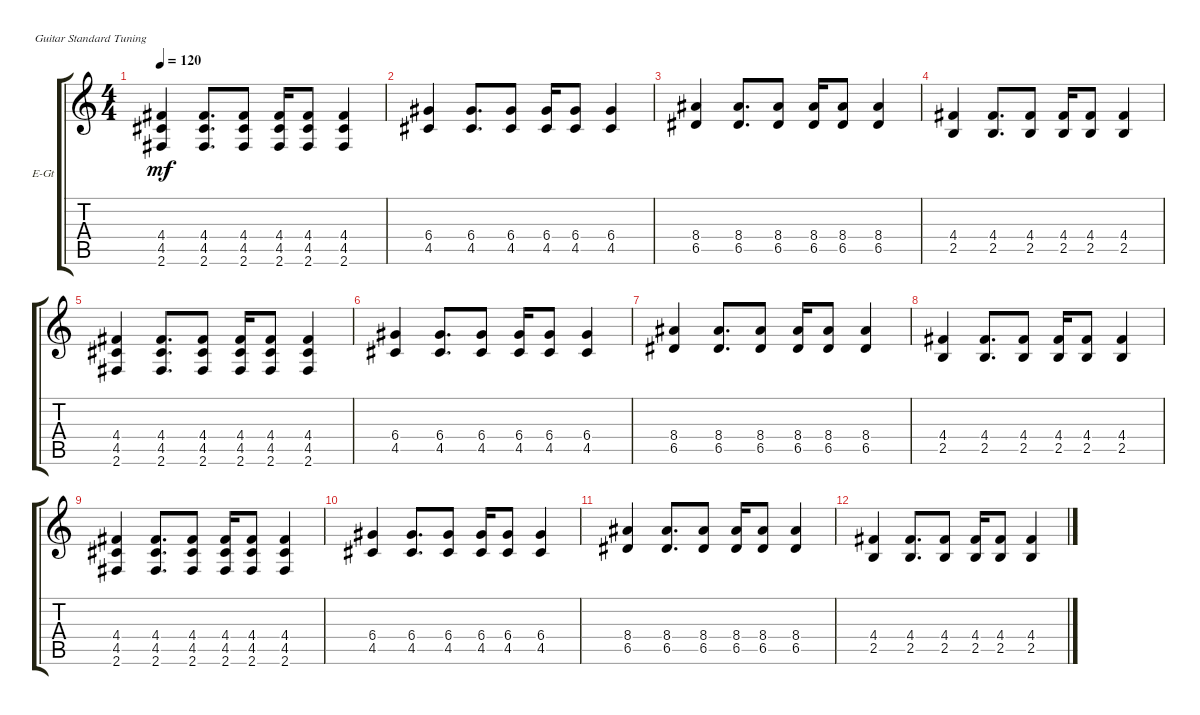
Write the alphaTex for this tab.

\defaultSystemsLayout 4
\bracketExtendMode groupsimilarinstruments
\firstSystemTrackNameOrientation horizontal
\otherSystemsTrackNameOrientation horizontal
\track ("Electric Guitar" "E-Gt") {instrument distortionguitar}
\staff {score tabs}
\tuning (E4 B3 G3 D3 A2 E2)
\ts (4 4)
\tempo 120
\clef g2
\ks c
(4.5 4.4 2.6).4{dy mf} (4.5 4.4 2.6).8{d} (4.5 4.4 2.6).8 (4.5 4.4 2.6).16 (4.5 4.4 2.6).8 (4.5 4.4 2.6).4 |
(4.5 6.4).4 (4.5 6.4).8{d} (4.5 6.4).8 (4.5 6.4).16 (4.5 6.4).8 (4.5 6.4).4 |
(6.5 8.4).4 (6.5 8.4).8{d} (6.5 8.4).8 (6.5 8.4).16 (6.5 8.4).8 (6.5 8.4).4 |
(2.5 4.4).4 (2.5 4.4).8{d} (2.5 4.4).8 (2.5 4.4).16 (2.5 4.4).8 (2.5 4.4).4 |
(4.5 4.4 2.6).4 (4.5 4.4 2.6).8{d} (4.5 4.4 2.6).8 (4.5 4.4 2.6).16 (4.5 4.4 2.6).8 (4.5 4.4 2.6).4 |
(4.5 6.4).4 (4.5 6.4).8{d} (4.5 6.4).8 (4.5 6.4).16 (4.5 6.4).8 (4.5 6.4).4 |
(6.5 8.4).4 (6.5 8.4).8{d} (6.5 8.4).8 (6.5 8.4).16 (6.5 8.4).8 (6.5 8.4).4 |
(2.5 4.4).4 (2.5 4.4).8{d} (2.5 4.4).8 (2.5 4.4).16 (2.5 4.4).8 (2.5 4.4).4 |
(4.5 4.4 2.6).4 (4.5 4.4 2.6).8{d} (4.5 4.4 2.6).8 (4.5 4.4 2.6).16 (4.5 4.4 2.6).8 (4.5 4.4 2.6).4 |
(4.5 6.4).4 (4.5 6.4).8{d} (4.5 6.4).8 (4.5 6.4).16 (4.5 6.4).8 (4.5 6.4).4 |
(6.5 8.4).4 (6.5 8.4).8{d} (6.5 8.4).8 (6.5 8.4).16 (6.5 8.4).8 (6.5 8.4).4 |
(2.5 4.4).4 (2.5 4.4).8{d} (2.5 4.4).8 (2.5 4.4).16 (2.5 4.4).8 (2.5 4.4).4
